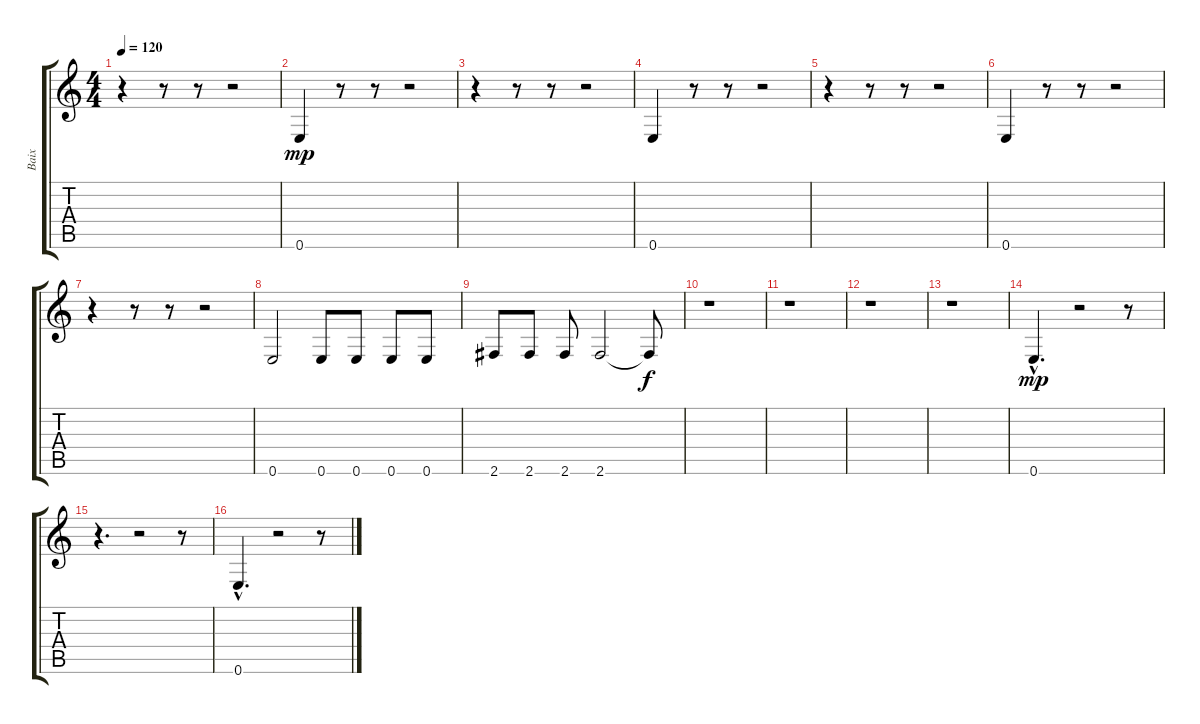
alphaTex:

\track ("Baix" "Baix") {instrument fretlessbass}
\staff {score tabs}
\tuning (E4 B3 G3 D3 A2 E2) {hide}
\ts (4 4)
\tempo 120
\clef g2
\ks c
r.4{dy mp} r.8 r.8 r.2 |
0.6.4 r.8 r.8 r.2 |
r.4 r.8 r.8 r.2 |
0.6.4 r.8 r.8 r.2 |
r.4 r.8 r.8 r.2 |
0.6.4 r.8 r.8 r.2 |
r.4 r.8 r.8 r.2 |
0.6.2 0.6.8 0.6.8 0.6.8 0.6.8 |
2.6.8 2.6.8 2.6.8 2.6.2 2.6{t}.8{dy f} |
r.1 |
r.1 |
r.1 |
r.1 |
0.6{hac}.4{d dy mp} r.2 r.8 |
r.4{d} r.2 r.8 |
0.6{hac}.4{d} r.2 r.8
